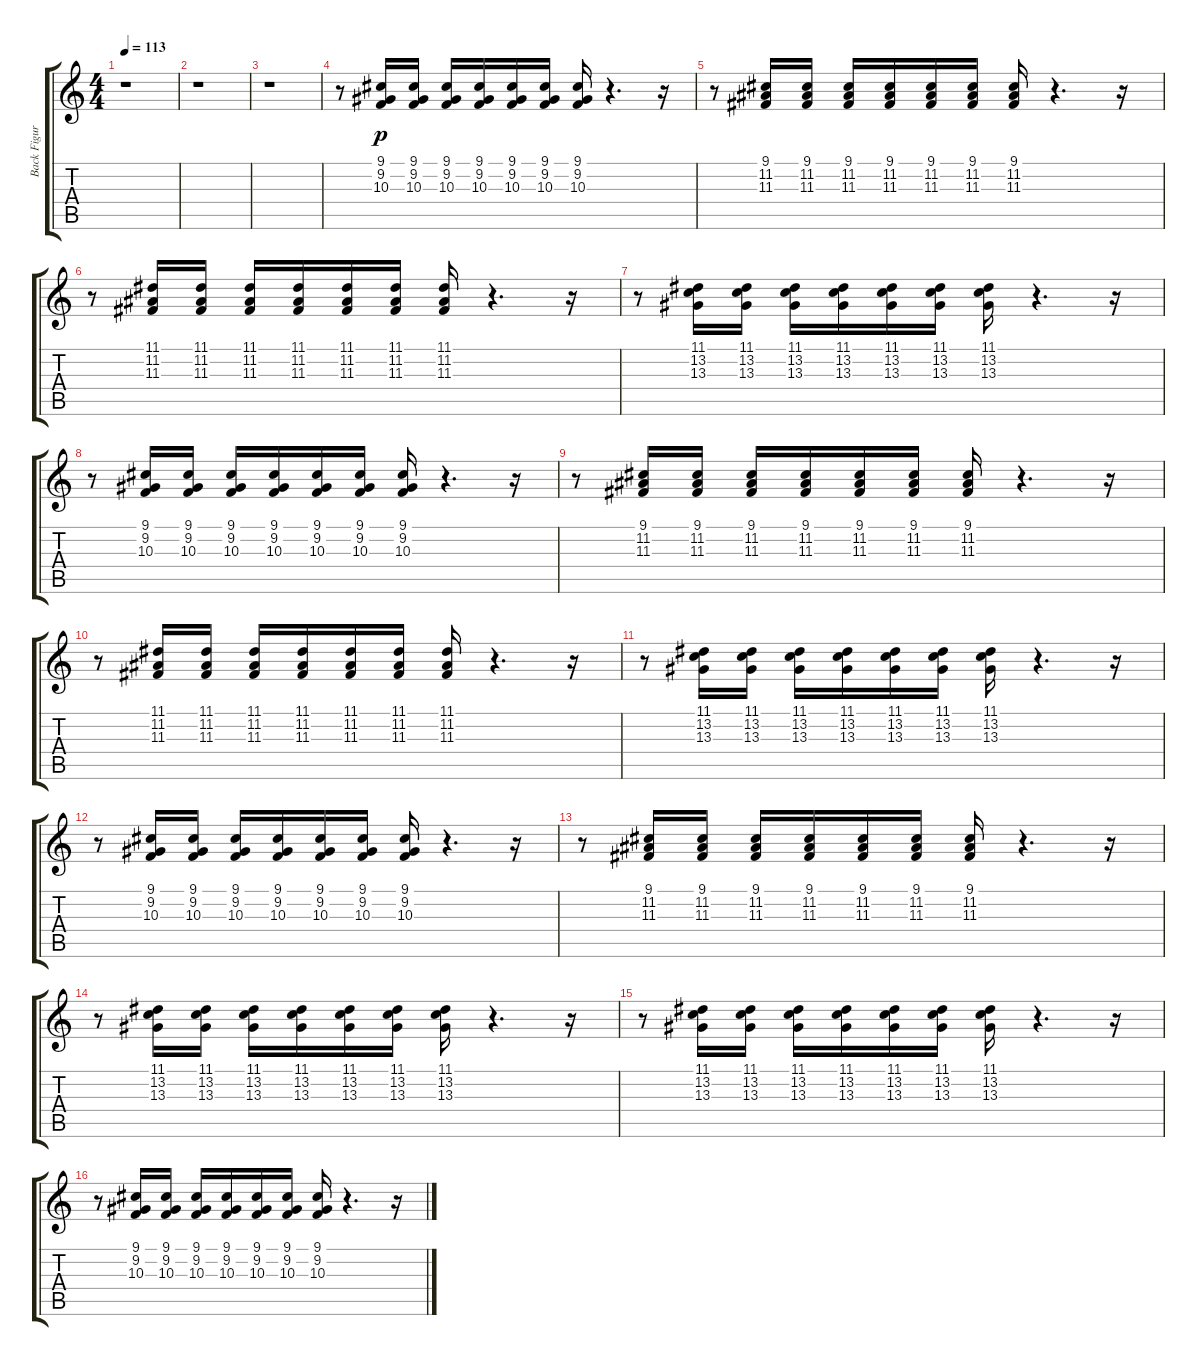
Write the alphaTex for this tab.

\track ("Back Figure" "Back Figur") {instrument lead3calliope}
\staff {score tabs}
\tuning (E4 B3 G3 D3 A2 E2) {hide}
\ts (4 4)
\tempo 113
\clef g2
\ks c
r.1{dy p} |
r.1 |
r.1 |
r.8 (9.1 9.2 10.3).16 (9.1 9.2 10.3).16 (9.1 9.2 10.3).16 (9.1 9.2 10.3).16 (9.1 9.2 10.3).16 (9.1 9.2 10.3).16 (9.1 9.2 10.3).16 r.4{d} r.16 |
r.8 (9.1 11.2 11.3).16 (9.1 11.2 11.3).16 (9.1 11.2 11.3).16 (9.1 11.2 11.3).16 (9.1 11.2 11.3).16 (9.1 11.2 11.3).16 (9.1 11.2 11.3).16 r.4{d} r.16 |
r.8 (11.1 11.2 11.3).16 (11.1 11.2 11.3).16 (11.1 11.2 11.3).16 (11.1 11.2 11.3).16 (11.1 11.2 11.3).16 (11.1 11.2 11.3).16 (11.1 11.2 11.3).16 r.4{d} r.16 |
r.8 (11.1 13.2 13.3).16 (11.1 13.2 13.3).16 (11.1 13.2 13.3).16 (11.1 13.2 13.3).16 (11.1 13.2 13.3).16 (11.1 13.2 13.3).16 (11.1 13.2 13.3).16 r.4{d} r.16 |
r.8 (9.1 9.2 10.3).16 (9.1 9.2 10.3).16 (9.1 9.2 10.3).16 (9.1 9.2 10.3).16 (9.1 9.2 10.3).16 (9.1 9.2 10.3).16 (9.1 9.2 10.3).16 r.4{d} r.16 |
r.8 (9.1 11.2 11.3).16 (9.1 11.2 11.3).16 (9.1 11.2 11.3).16 (9.1 11.2 11.3).16 (9.1 11.2 11.3).16 (9.1 11.2 11.3).16 (9.1 11.2 11.3).16 r.4{d} r.16 |
r.8 (11.1 11.2 11.3).16 (11.1 11.2 11.3).16 (11.1 11.2 11.3).16 (11.1 11.2 11.3).16 (11.1 11.2 11.3).16 (11.1 11.2 11.3).16 (11.1 11.2 11.3).16 r.4{d} r.16 |
r.8 (11.1 13.2 13.3).16 (11.1 13.2 13.3).16 (11.1 13.2 13.3).16 (11.1 13.2 13.3).16 (11.1 13.2 13.3).16 (11.1 13.2 13.3).16 (11.1 13.2 13.3).16 r.4{d} r.16 |
r.8 (9.1 9.2 10.3).16 (9.1 9.2 10.3).16 (9.1 9.2 10.3).16 (9.1 9.2 10.3).16 (9.1 9.2 10.3).16 (9.1 9.2 10.3).16 (9.1 9.2 10.3).16 r.4{d} r.16 |
r.8 (9.1 11.2 11.3).16 (9.1 11.2 11.3).16 (9.1 11.2 11.3).16 (9.1 11.2 11.3).16 (9.1 11.2 11.3).16 (9.1 11.2 11.3).16 (9.1 11.2 11.3).16 r.4{d} r.16 |
r.8 (11.1 13.2 13.3).16 (11.1 13.2 13.3).16 (11.1 13.2 13.3).16 (11.1 13.2 13.3).16 (11.1 13.2 13.3).16 (11.1 13.2 13.3).16 (11.1 13.2 13.3).16 r.4{d} r.16 |
r.8 (11.1 13.2 13.3).16 (11.1 13.2 13.3).16 (11.1 13.2 13.3).16 (11.1 13.2 13.3).16 (11.1 13.2 13.3).16 (11.1 13.2 13.3).16 (11.1 13.2 13.3).16 r.4{d} r.16 |
r.8 (9.1 9.2 10.3).16 (9.1 9.2 10.3).16 (9.1 9.2 10.3).16 (9.1 9.2 10.3).16 (9.1 9.2 10.3).16 (9.1 9.2 10.3).16 (9.1 9.2 10.3).16 r.4{d} r.16
